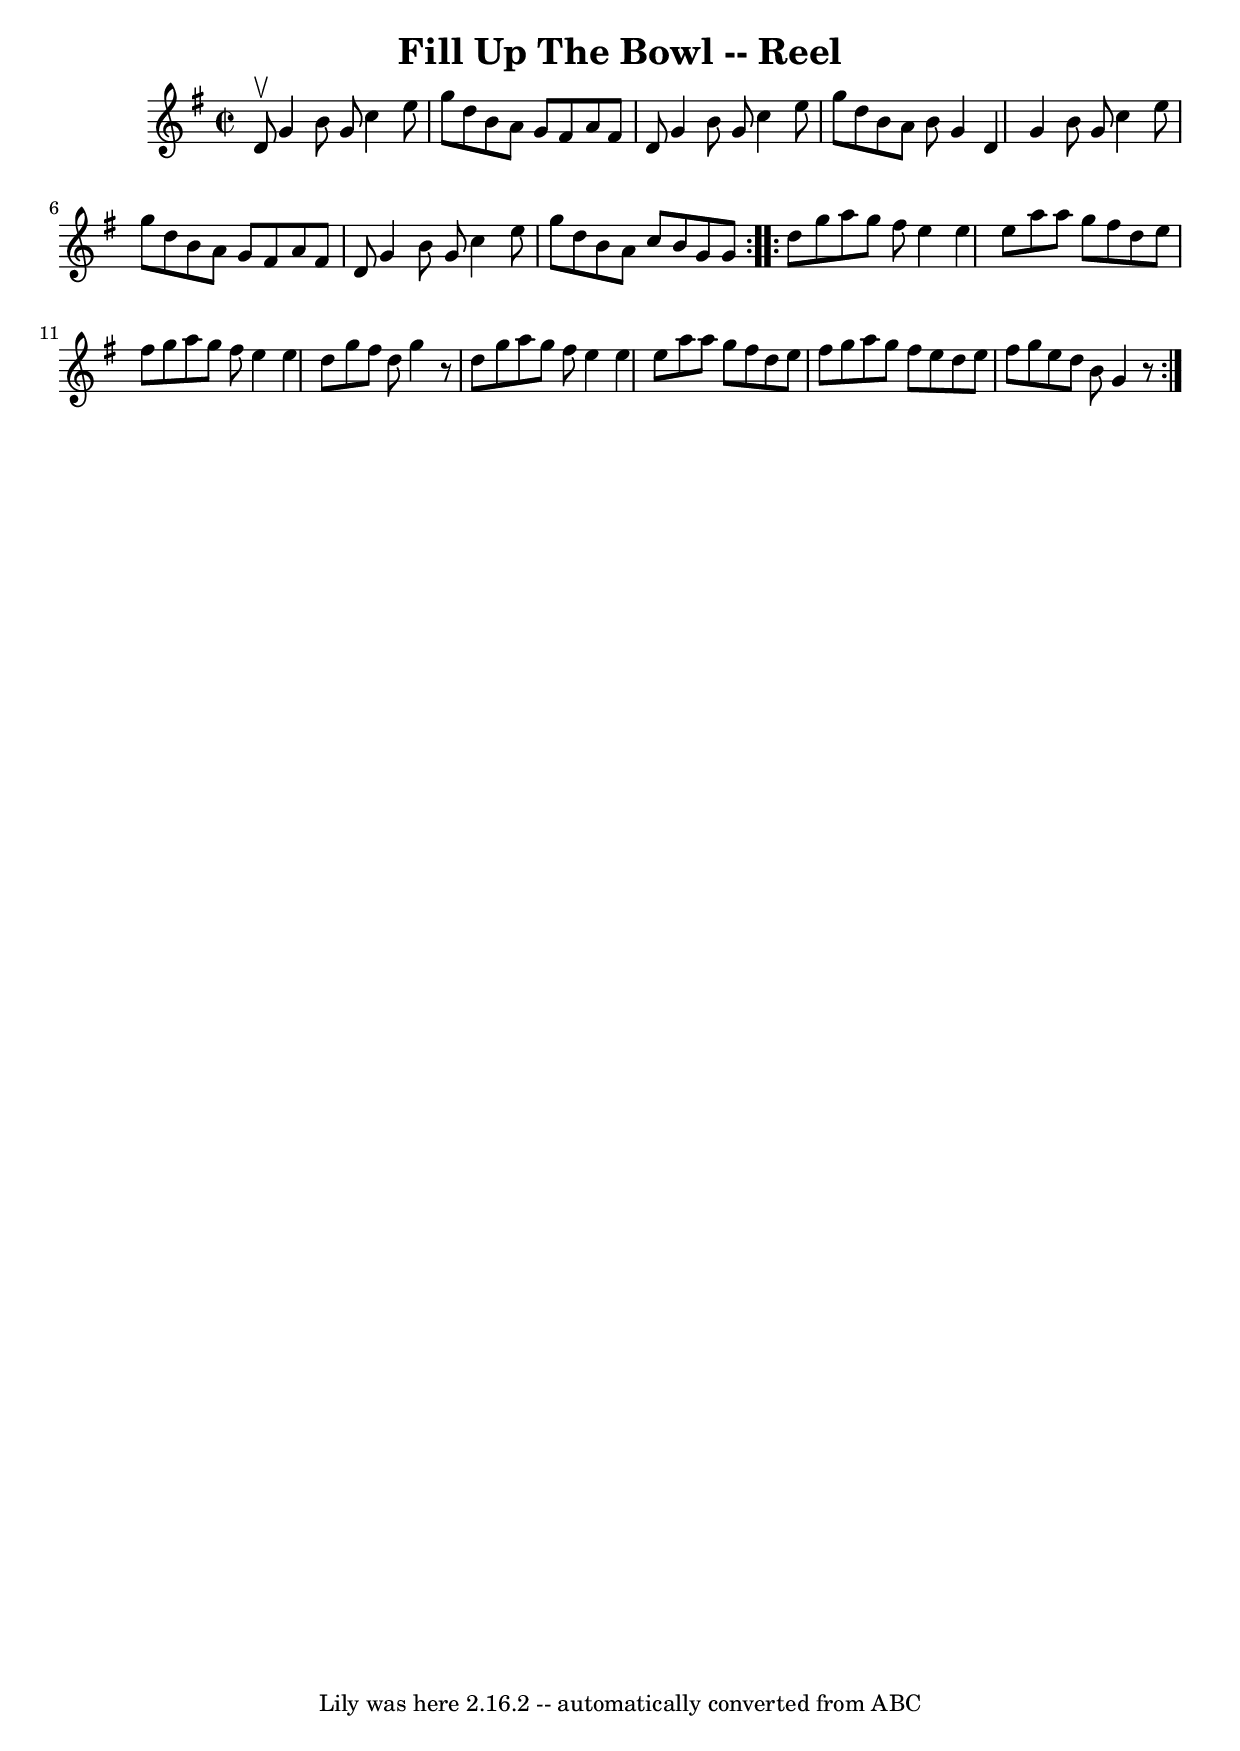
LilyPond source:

\version "2.16.2"
\include "Mammoth.ily"
\header {
  %% book = "Ryan's Mammoth Collection"
 crossRefNumber = "1"
 footnotes = ""
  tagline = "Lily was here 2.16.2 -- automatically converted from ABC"
  title = "Fill Up The Bowl -- Reel"

}
voicedefault =  {



  \repeat volta 2 {

    \override Staff.TimeSignature #'style = #'C
    \time 2/2 
    \key g \major d'8^\upbow  |
 g'4 b'8 g'8 c''4 e''8 g''8   |
 d''8 b'8 a'8 g'8 fs'8 a'8 fs'8 d'8   |
 g'4 b'8 g'8 c''4 e''8 g''8  |
 d''8 b'8 a'8 b'8 g'4 d'4   |
 g'4 b'8 g'8 c''4 e''8 g''8   |
 d''8 b'8 a'8 g'8 fs'8 a'8 fs'8 d'8   |
 g'4 b'8 g'8 c''4 e''8 g''8  |
 d''8 b'8    
 a'8 c''8 b'8 g'8 g'8  
  } 
  \repeat volta 2 { d''8   |
 g''8 a''8 g''8 fs''8 e''4 e''4   |
 e''8 a''8 a''8 g''8 fs''8 d''8 e''8 fs''8   |
 g''8 a''8 g''8 fs''8 e''4 e''4   |
 d''8 g''8 fs''8 d''8 g''4    r8 d''8   |
 g''8 a''8 g''8 fs''8 e''4 e''4  |
 e''8 a''8 a''8 g''8 fs''8 d''8 e''8 fs''8   |
 g''8 a''8 g''8 fs''8 e''8 d''8 e''8 fs''8   |
    
 g''8 e''8 d''8 b'8 g'4    r8 
  }   

}

\score{
  <<

    \context Staff="default"
    {
      \voicedefault 
      
    }

  >>
  \layout {
    
  }
  \midi {
  }

}
